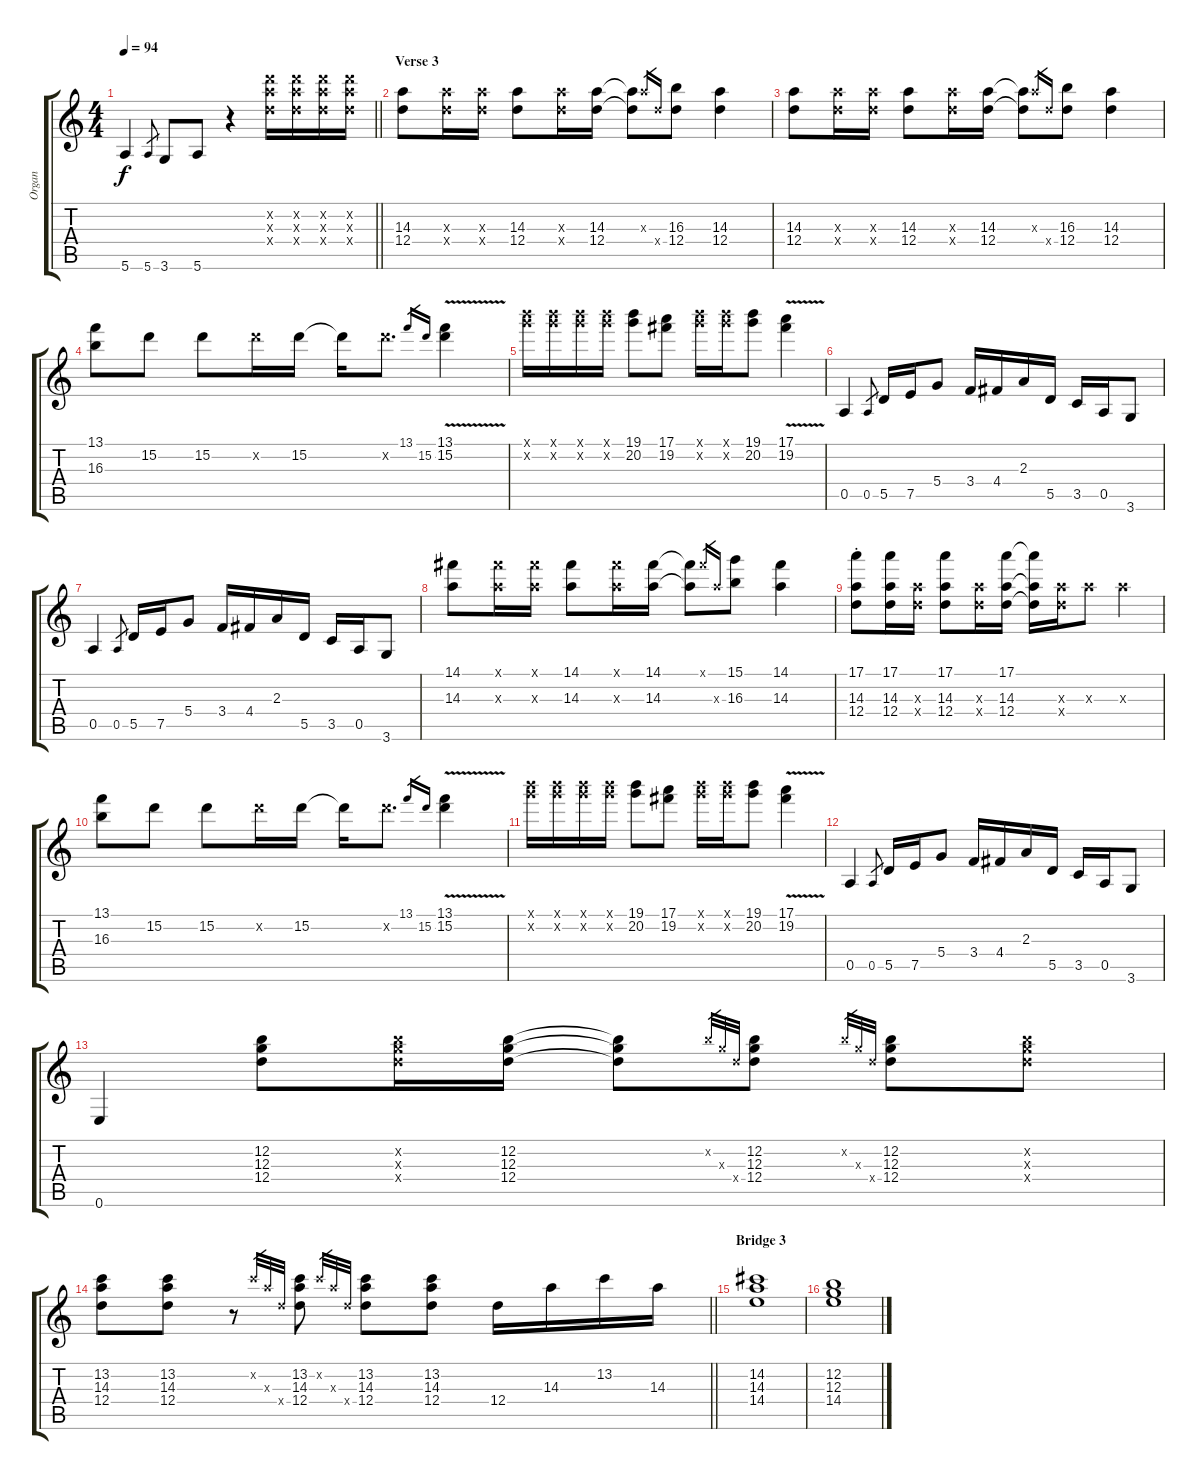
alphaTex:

\track ("Organ" "Organ") {instrument rockorgan}
\staff {score tabs}
\tuning (E5 B4 G4 D4 A3 E3) {hide}
\ts (4 4)
\tempo 94
\clef g2
\barLineRight lightlight
\ks c
5.6.4{dy f} 5.6.8{gr} 3.6.8 5.6.8 r.4 (15.2{x} 14.3{x} 12.4{x}).16 (15.2{x} 14.3{x} 12.4{x}).16 (15.2{x} 14.3{x} 12.4{x}).16 (15.2{x} 14.3{x} 12.4{x}).16 |
\section ("" "Verse 3")
(14.3 12.4).8 (14.3{x} 12.4{x}).16 (14.3{x} 12.4{x}).16 (14.3 12.4).8 (14.3{x} 12.4{x}).16 (14.3 12.4).16 (14.3{t} 12.4{t}).8 14.3{x}.16{gr} 12.4{x}.16{gr} (16.3 12.4).8 (14.3 12.4).4 |
(14.3 12.4).8 (14.3{x} 12.4{x}).16 (14.3{x} 12.4{x}).16 (14.3 12.4).8 (14.3{x} 12.4{x}).16 (14.3 12.4).16 (14.3{t} 12.4{t}).8 14.3{x}.16{gr} 12.4{x}.16{gr} (16.3 12.4).8 (14.3 12.4).4 |
(13.1 16.3).8 15.2.8 15.2.8 15.2{x}.16 15.2.16 15.2{t}.16 15.2{x}.8{d} 13.1.16{gr} 15.2.16{gr} (13.1{v} 15.2).4 |
(19.1{x} 20.2{x}).16 (19.1{x} 20.2{x}).16 (19.1{x} 20.2{x}).16 (19.1{x} 20.2{x}).16 (19.1 20.2).8 (17.1 19.2).8 (19.1{x} 20.2{x}).16 (19.1{x} 20.2{x}).16 (19.1 20.2).8 (17.1{v} 19.2{v}).4 |
0.5.4 0.5.8{gr} 5.5.16 7.5.16 5.4.8 3.4.16 4.4.16 2.3.16 5.5.16 3.5.16 0.5.16 3.6.8 |
0.5.4 0.5.8{gr} 5.5.16 7.5.16 5.4.8 3.4.16 4.4.16 2.3.16 5.5.16 3.5.16 0.5.16 3.6.8 |
(14.1 14.3).8 (14.1{x} 14.3{x}).16 (14.1{x} 14.3{x}).16 (14.1 14.3).8 (14.1{x} 14.3{x}).16 (14.1 14.3).16 (14.1{t} 14.3{t}).8 14.1{x}.16{gr} 14.3{x}.16{gr} (15.1 16.3).8 (14.1 14.3).4 |
(17.1{st} 14.3{st} 12.4{st}).8 (17.1 14.3 12.4).16 (14.3{x} 12.4{x}).16 (17.1 14.3 12.4).8 (14.3{x} 12.4{x}).16 (17.1 14.3 12.4).16 (17.1{t} 14.3{t} 12.4{t}).16 (14.3{x} 12.4{x}).16 14.3{x}.8 14.3{x}.4 |
(13.1 16.3).8 15.2.8 15.2.8 15.2{x}.16 15.2.16 15.2{t}.16 15.2{x}.8{d} 13.1.16{gr} 15.2.16{gr} (13.1{v} 15.2).4 |
(19.1{x} 20.2{x}).16 (19.1{x} 20.2{x}).16 (19.1{x} 20.2{x}).16 (19.1{x} 20.2{x}).16 (19.1 20.2).8 (17.1 19.2).8 (19.1{x} 20.2{x}).16 (19.1{x} 20.2{x}).16 (19.1 20.2).8 (17.1{v} 19.2{v}).4 |
0.5.4 0.5.8{gr} 5.5.16 7.5.16 5.4.8 3.4.16 4.4.16 2.3.16 5.5.16 3.5.16 0.5.16 3.6.8 |
0.6.4 (12.2 12.3 12.4).8 (12.2{x} 12.3{x} 12.4{x}).16 (12.2 12.3 12.4).16 (12.2{t} 12.3{t} 12.4{t}).8 12.2{x}.32{gr} 12.3{x}.32{gr} 12.4{x}.32{gr} (12.2 12.3 12.4).8 12.2{x}.32{gr} 12.3{x}.32{gr} 12.4{x}.32{gr} (12.2 12.3 12.4).8 (12.2{x} 12.3{x} 12.4{x}).8 |
\barLineRight lightlight
(13.2 14.3 12.4).8 (13.2 14.3 12.4).8 r.8 13.2{x}.32{gr} 14.3{x}.32{gr} 12.4{x}.32{gr} (13.2 14.3 12.4).8 13.2{x}.32{gr} 14.3{x}.32{gr} 12.4{x}.32{gr} (13.2 14.3 12.4).8 (13.2 14.3 12.4).8 12.4.16 14.3.16 13.2.16 14.3.16 |
\section ("" "Bridge 3")
(14.2 14.3 14.4).1 |
(12.2 12.3 14.4).1
